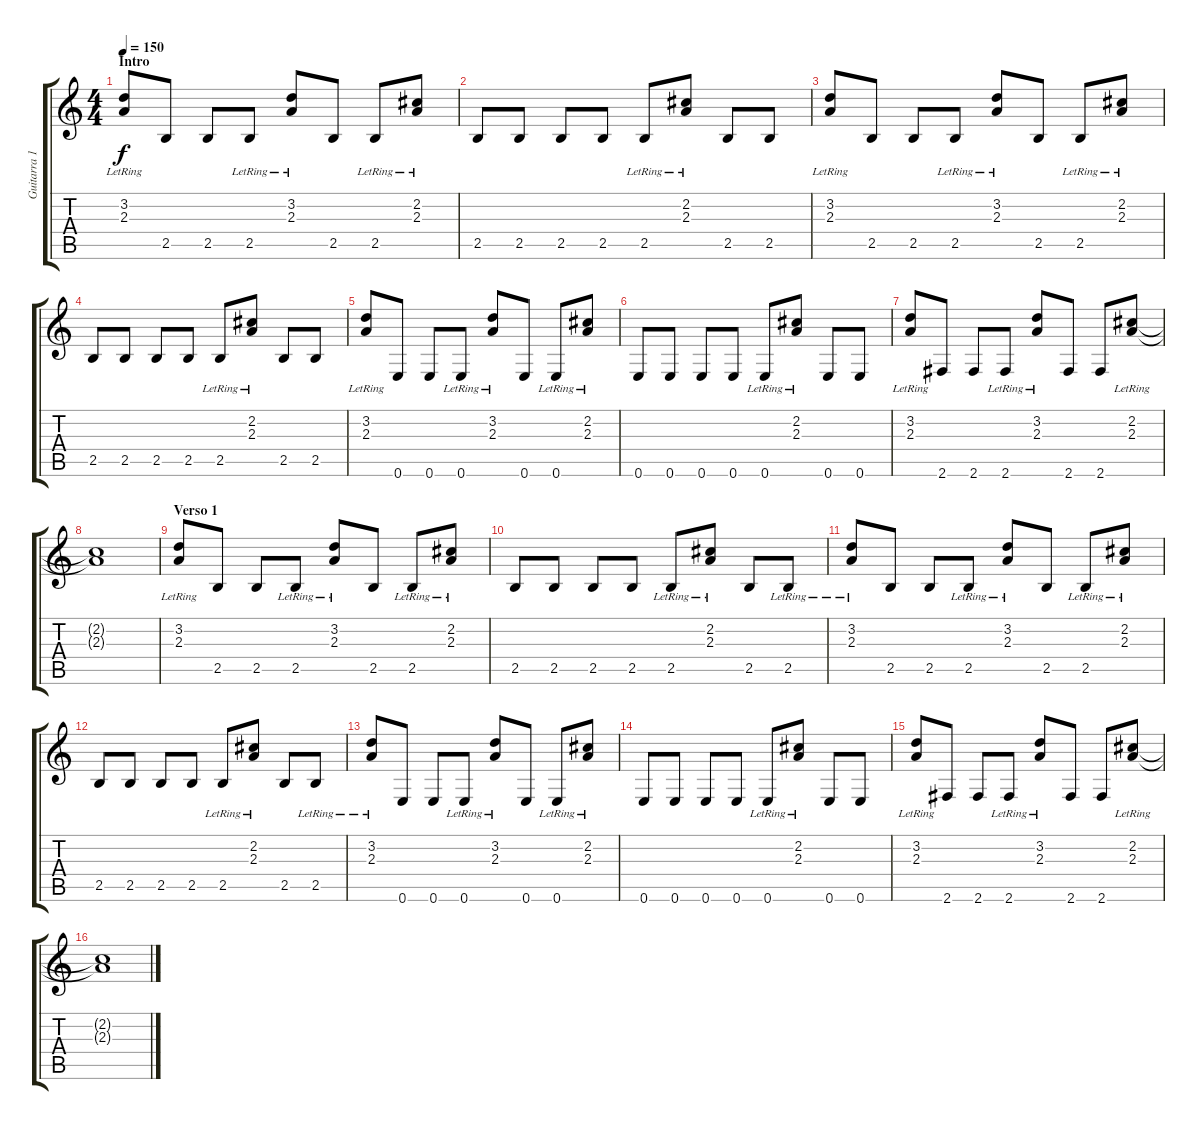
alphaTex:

\track ("Guitarra 1 (Doble)" "Guitarra 1") {instrument electricguitarclean}
\staff {score tabs}
\tuning (E4 B3 G3 D3 A2 E2) {hide}
\ts (4 4)
\section ("" "Intro")
\tempo 150
\clef g2
\ks c
(3.2{lr} 2.3{lr}).8{dy f instrument electricguitarclean} 2.5.8 2.5.8 2.5{lr}.8 (3.2{lr} 2.3{lr}).8 2.5.8 2.5{lr}.8 (2.2{lr} 2.3{lr}).8 |
2.5.8 2.5.8 2.5.8 2.5.8 2.5{lr}.8 (2.2{lr} 2.3{lr}).8 2.5.8 2.5.8 |
(3.2{lr} 2.3{lr}).8 2.5.8 2.5.8 2.5{lr}.8 (3.2{lr} 2.3{lr}).8 2.5.8 2.5{lr}.8 (2.2{lr} 2.3{lr}).8 |
2.5.8 2.5.8 2.5.8 2.5.8 2.5{lr}.8 (2.2{lr} 2.3{lr}).8 2.5.8 2.5.8 |
(3.2{lr} 2.3{lr}).8 0.6.8 0.6.8 0.6{lr}.8 (3.2{lr} 2.3{lr}).8 0.6.8 0.6{lr}.8 (2.2{lr} 2.3{lr}).8 |
0.6.8 0.6.8 0.6.8 0.6.8 0.6{lr}.8 (2.2{lr} 2.3{lr}).8 0.6.8 0.6.8 |
(3.2{lr} 2.3{lr}).8 2.6.8 2.6.8 2.6{lr}.8 (3.2{lr} 2.3{lr}).8 2.6.8 2.6.8 (2.2{lr} 2.3{lr}).8 |
(2.2{t} 2.3{t}).1 |
\section ("" "Verso 1")
(3.2{lr} 2.3{lr}).8 2.5.8 2.5.8 2.5{lr}.8 (3.2{lr} 2.3{lr}).8 2.5.8 2.5{lr}.8 (2.2{lr} 2.3{lr}).8 |
2.5.8 2.5.8 2.5.8 2.5.8 2.5{lr}.8 (2.2{lr} 2.3{lr}).8 2.5.8 2.5{lr}.8 |
(3.2{lr} 2.3{lr}).8 2.5.8 2.5.8 2.5{lr}.8 (3.2{lr} 2.3{lr}).8 2.5.8 2.5{lr}.8 (2.2{lr} 2.3{lr}).8 |
2.5.8 2.5.8 2.5.8 2.5.8 2.5{lr}.8 (2.2{lr} 2.3{lr}).8 2.5.8 2.5{lr}.8 |
(3.2{lr} 2.3{lr}).8 0.6.8 0.6.8 0.6{lr}.8 (3.2{lr} 2.3{lr}).8 0.6.8 0.6{lr}.8 (2.2{lr} 2.3{lr}).8 |
0.6.8 0.6.8 0.6.8 0.6.8 0.6{lr}.8 (2.2{lr} 2.3{lr}).8 0.6.8 0.6.8 |
(3.2{lr} 2.3{lr}).8 2.6.8 2.6.8 2.6{lr}.8 (3.2{lr} 2.3{lr}).8 2.6.8 2.6.8 (2.2{lr} 2.3{lr}).8 |
(2.2{t} 2.3{t}).1
